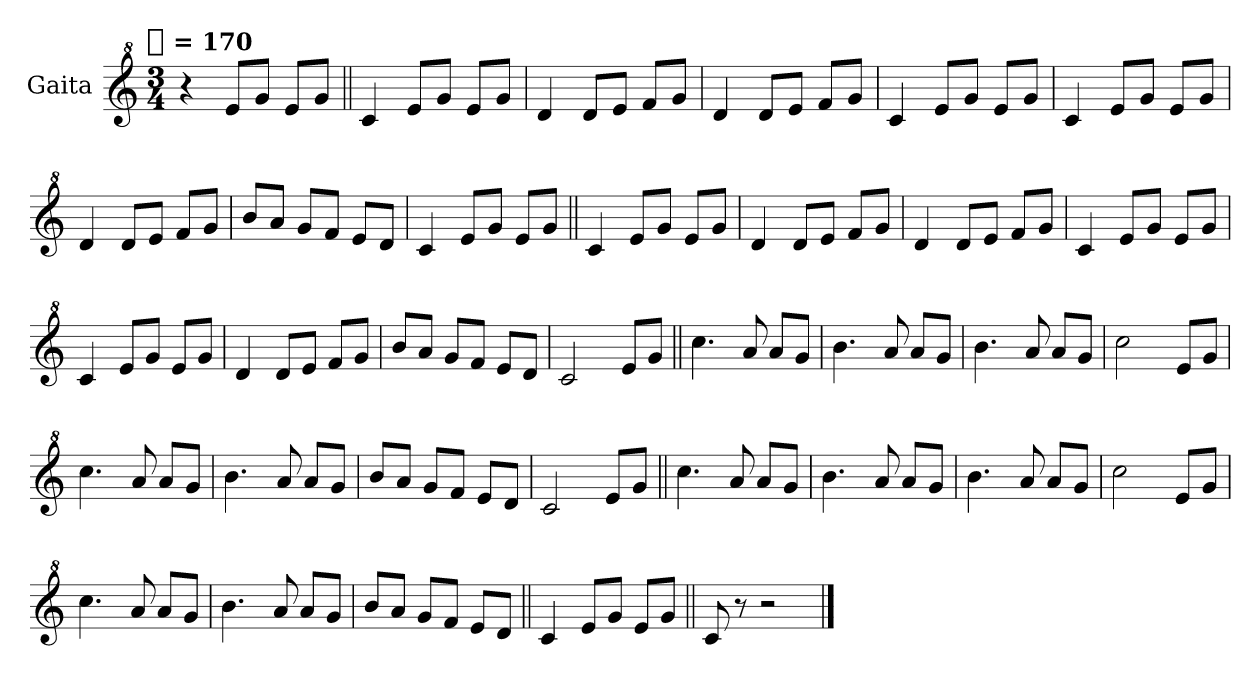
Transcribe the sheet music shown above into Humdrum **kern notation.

**kern
*part1
*staff1
*I"Gaita
*clefG^2
*k[]
!!LO:TX:omd:t=[quarter] = 170
*M3/4
*MM170
=1
4r
8eeL
8ggJ
8eeL
8ggJ
=||
4cc
8eeL
8ggJ
8eeL
8ggJ
=
4dd
8ddL
8eeJ
8ffL
8ggJ
=
4dd
8ddL
8eeJ
8ffL
8ggJ
=
4cc
8eeL
8ggJ
8eeL
8ggJ
=
4cc
8eeL
8ggJ
8eeL
8ggJ
=
4dd
8ddL
8eeJ
8ffL
8ggJ
=
8bbL
8aaJ
8ggL
8ffJ
8eeL
8ddJ
=
4cc
8eeL
8ggJ
8eeL
8ggJ
=||
4cc
8eeL
8ggJ
8eeL
8ggJ
=
4dd
8ddL
8eeJ
8ffL
8ggJ
=
4dd
8ddL
8eeJ
8ffL
8ggJ
=
4cc
8eeL
8ggJ
8eeL
8ggJ
=
4cc
8eeL
8ggJ
8eeL
8ggJ
=
4dd
8ddL
8eeJ
8ffL
8ggJ
=
8bbL
8aaJ
8ggL
8ffJ
8eeL
8ddJ
=
2cc
8eeL
8ggJ
=||
4.ccc
8aa
8aaL
8ggJ
=
4.bb
8aa
8aaL
8ggJ
=
4.bb
8aa
8aaL
8ggJ
=
2ccc
8eeL
8ggJ
=
4.ccc
8aa
8aaL
8ggJ
=
4.bb
8aa
8aaL
8ggJ
=
8bbL
8aaJ
8ggL
8ffJ
8eeL
8ddJ
=
2cc
8eeL
8ggJ
=||
4.ccc
8aa
8aaL
8ggJ
=
4.bb
8aa
8aaL
8ggJ
=
4.bb
8aa
8aaL
8ggJ
=
2ccc
8eeL
8ggJ
=
4.ccc
8aa
8aaL
8ggJ
=
4.bb
8aa
8aaL
8ggJ
=
8bbL
8aaJ
8ggL
8ffJ
8eeL
8ddJ
=||
4cc
8eeL
8ggJ
8eeL
8ggJ
=||
8cc
8r
2r
==
*-
